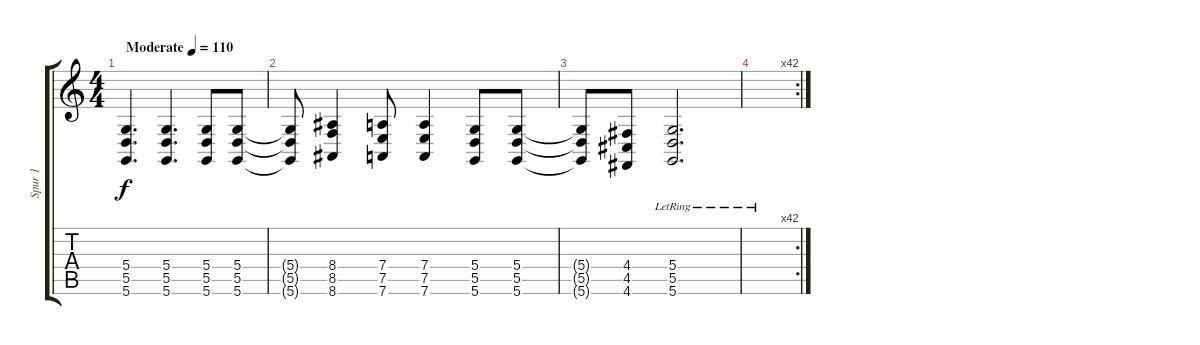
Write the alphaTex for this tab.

\track ("Spur 1" "Spur 1") {instrument churchorgan}
\staff {score tabs}
\tuning (E4 B3 G3 D3 A2 D2) {hide}
\ts (4 4)
\tempo (110 "Moderate")
\clef g2
\ks c
(5.4 5.5 5.6).4{d dy f instrument churchorgan} (5.4 5.5 5.6).4{d} (5.4 5.5 5.6).8 (5.4 5.5 5.6).8 |
(5.4{t} 5.5{t} 5.6{t}).8 (8.4 8.5 8.6).4 (7.4 7.5 7.6).8 (7.4 7.5 7.6).4 (5.4 5.5 5.6).8 (5.4 5.5 5.6).8 |
(5.4{t} 5.5{t} 5.6{t}).8 (4.4 4.5 4.6).8 (5.4{lr} 5.5{lr} 5.6{lr}).2{d} |
\rc 42
